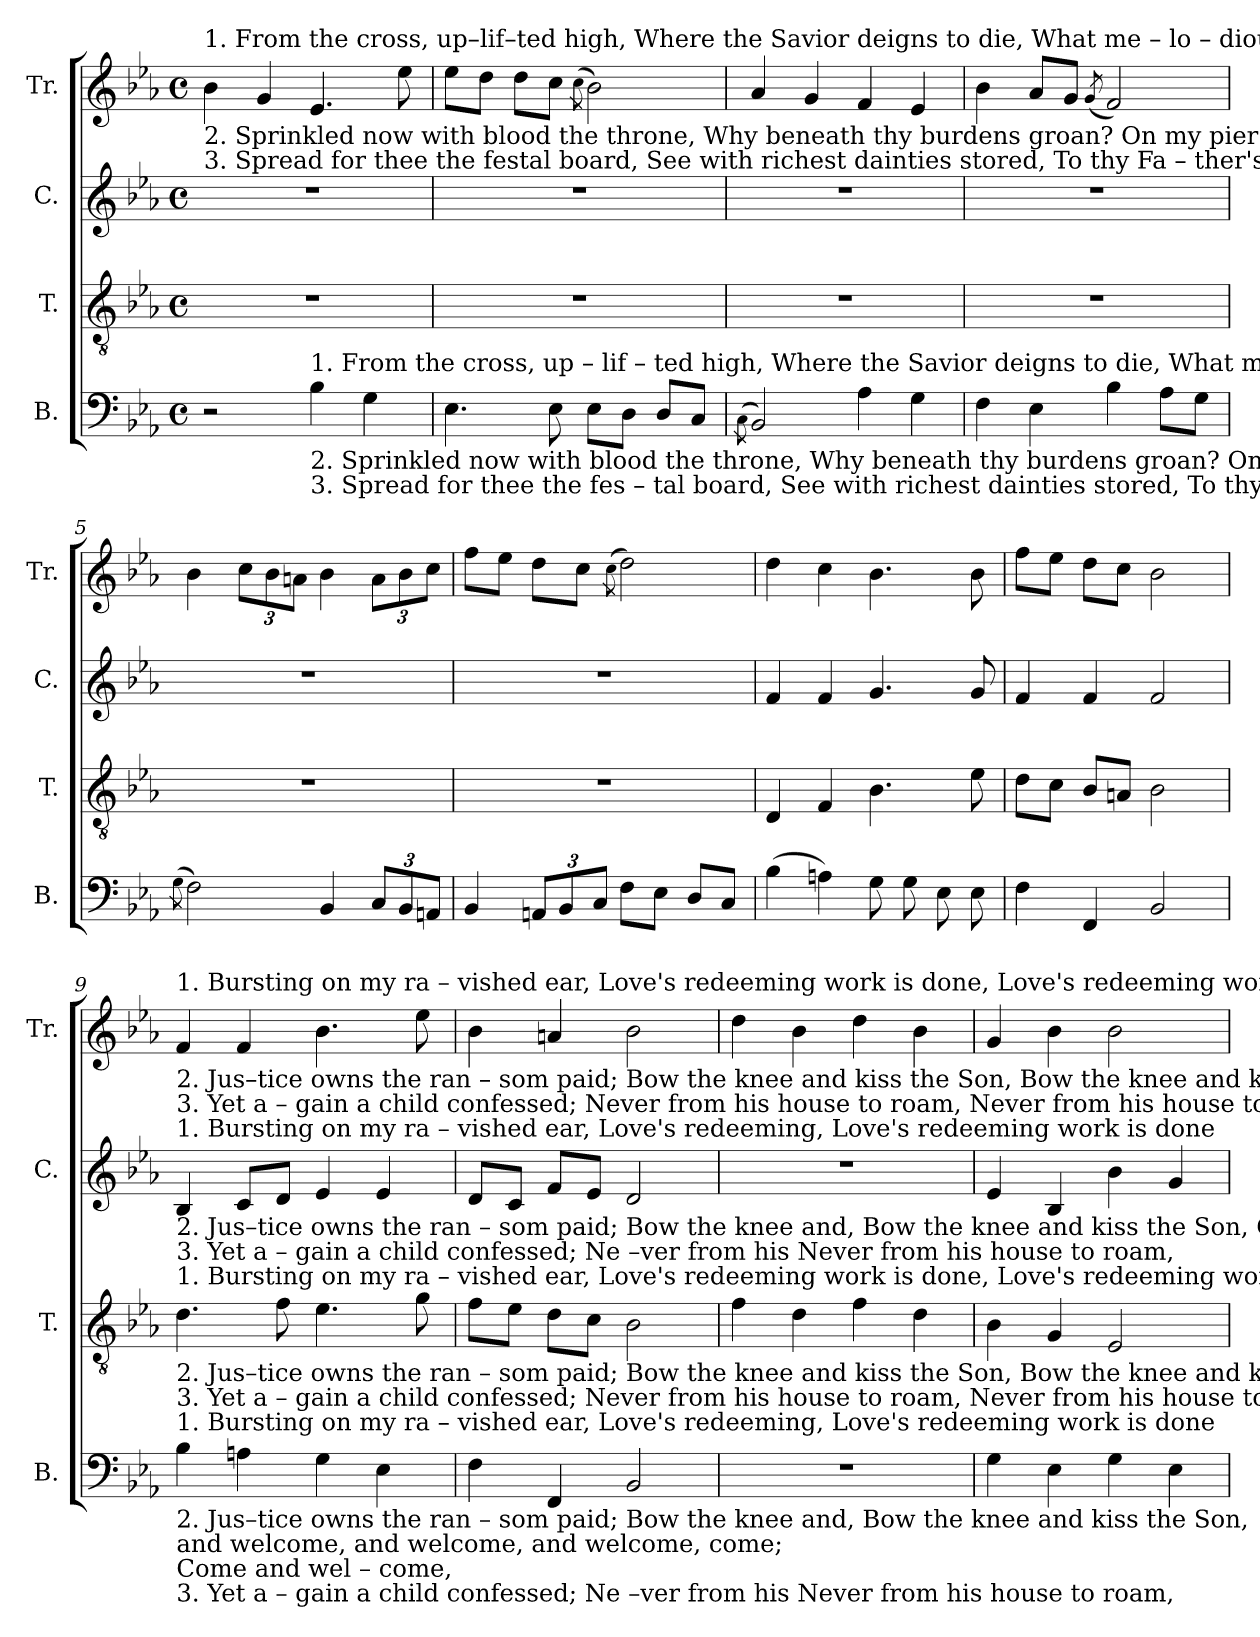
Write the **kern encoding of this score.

**kern	**kern	**kern	**kern
*part4	*part3	*part2	*part1
*staff4	*staff3	*staff2	*staff1
*I"B.	*I"T.	*I"C.	*I"Tr.
*I'B.	*I'T.	*I'C.	*I'Tr.
*clefF4	*clefGv2	*clefG2	*clefG2
*k[b-e-a-]	*k[b-e-a-]	*k[b-e-a-]	*k[b-e-a-]
*M4/4	*M4/4	*M4/4	*M4/4
*met(c)	*met(c)	*met(c)	*met(c)
*MM100	*MM100	*MM100	*MM100
=1	=1	=1	=1
!	!	!	!LO:TX:a:t=1. From the cross,  up–lif–ted  high,                Where the Savior deigns to die,          What  me   –   lo –  dious      sounds    I       hear,                Bursting  on       my     ra – vished  ear,
!	!	!	!LO:TX:b:t=2. Sprinkled now with blood the throne,        Why beneath thy burdens groan?         On     my       pier – ced        bo    –   dy        laid,                Justice   owns    the     ran – som  paid;
!	!	!	!LO:TX:b:t=3. Spread  for  thee  the  festal  board,              See with richest dainties stored,           To    thy     Fa  –  ther's   bo   –   som    pressed,                Yet   a – gain      a       child   confessed;
2r	1r	1r	4b-!\
.	.	.	4g!/
!LO:TX:a:t=1. From  the cross,     up  –  lif  –  ted      high,   Where the Savior   deigns   to   die,                    What   me  –    lo   –  dious    sounds    I        hear,     Bursting on my  ra–vished ear,	!	!	!
!LO:TX:b:t=2. Sprinkled  now     with  blood  the throne,    Why  beneath  thy   burdens  groan?                    On      my       pier   – ced         bo  –   dy        laid,     Justice owns the ransom  paid;	!	!	!
!LO:TX:b:t=3. Spread  for  thee    the    fes  –  tal    board,      See  with  richest  dainties  stored,                      To      thy       Fa   –  ther's      bo – som   pressed,    Yet  again a  child  con–fessed;	!	!	!
4B-!\	.	.	4.e-!/
4G!\	.	.	.
.	.	.	8ee-!\
=2	=2	=2	=2
4.E-!\	1r	1r	8ee-!\L
.	.	.	8dd!\J
.	.	.	8dd!\L
8E-!\	.	.	8cc!\J
.	.	.	(8qcc\
8E-!\L	.	.	2b-!\)
8D!\J	.	.	.
8D!/L	.	.	.
8C!/J	.	.	.
=3	=3	=3	=3
(8qC!\	.	.	.
2BB-!/)	1r	1r	4a-!/
.	.	.	4g!/
4A-!\	.	.	4f!/
4G!\	.	.	4e-!/
=4	=4	=4	=4
4F!\	1r	1r	4b-!\
4E-!\	.	.	8a-!/L
.	.	.	8g!/J
.	.	.	(8qg!/
4B-!\	.	.	2f!/)
8A-!\L	.	.	.
8G!\J	.	.	.
=5	=5	=5	=5
(8qG\	.	.	.
2F!\)	1r	1r	4b-!\
*	*	*	*Xbrackettup
.	.	.	12cc!\L
.	.	.	12b-!\
.	.	.	12an!\J
4BB-!/	.	.	4b-!\
*Xbrackettup	*	*	*
12C!/L	.	.	12a!\L
12BB-!/	.	.	12b-!\
12AAn!/J	.	.	12cc!\J
=6	=6	=6	=6
4BB-!/	1r	1r	8ff!\L
.	.	.	8ee-!\J
12AAn!/L	.	.	8dd!\L
12BB-!/	.	.	.
.	.	.	8cc!\J
12C!/J	.	.	.
.	.	.	(8qcc!\
8F!\L	.	.	2dd!\)
8E-!\J	.	.	.
8D!/L	.	.	.
8C!/J	.	.	.
=7	=7	=7	=7
(4B-!\	4D!/	4f!/	4dd!\
4An!\)	4F!/	4f!/	4cc!\
8G!\	4.B-!\	4.g!/	4.b-!\
8G!\	.	.	.
8E-!\	.	.	.
8E-!\	8e-!\	8g!/	8b-!\
=8	=8	=8	=8
4F!\	8d!\L	4f!/	8ff!\L
.	8c!\J	.	8ee-!\J
4FF!/	8B-!/L	4f!/	8dd!\L
.	8An!/J	.	8cc!\J
2BB-!/	2B-!\	2f!/	2b-!\
=9	=9	=9	=9
!	!	!	!LO:TX:a:t=1. Bursting   on   my     ra – vished  ear,    Love's redeeming work is done,     Love's redeeming work is done
!	!	!	!LO:TX:b:t=2. Jus–tice  owns the   ran – som  paid;    Bow the knee and kiss the Son,      Bow the knee and kiss the Son,   Come,              come,                come,           come,  Come  and  wel – come,
!	!	!	!LO:TX:b:t=3. Yet   a – gain     a      child  confessed;    Never from his house to roam,       Never from his house to roam,
!	!	!LO:TX:a:t=1. Bursting   on   my     ra – vished  ear,                                 Love's redeeming, Love's redeeming work is done	!
!	!	!LO:TX:b:t=2. Jus–tice  owns the   ran – som  paid;                                Bow the knee and,  Bow the knee and kiss the Son,   Come,               come,               come.         come,  Come  and  wel – come,	!
!	!	!LO:TX:b:t=3. Yet   a – gain     a      child  confessed;                                Ne –ver  from  his   Never from his house to roam,	!
!	!LO:TX:a:t=1. Bursting   on   my     ra – vished  ear,    Love's redeeming work is done,     Love's redeeming work is done	!	!
!	!LO:TX:b:t=2. Jus–tice  owns the   ran – som  paid;    Bow the knee and kiss the Son,      Bow the knee and kiss the Son,   Come,              come,                come,           come,  Come  and  wel – come,	!	!
!	!LO:TX:b:t=3. Yet   a – gain     a      child  confessed;    Never from his house to roam,       Never from his house to roam,	!	!
!LO:TX:a:t=1. Bursting   on   my     ra – vished  ear,                                 Love's redeeming, Love's redeeming work is done	!	!	!
!LO:TX:b:t=2. Jus–tice  owns the   ran – som  paid;                                Bow the knee and,  Bow the knee and kiss the Son,	!	!	!
!LO:TX:b:t=and welcome, and welcome, and welcome, come;	!	!	!
!LO:TX:b:t=Come  and  wel – come,	!	!	!
!LO:TX:b:t=3. Yet   a – gain     a      child  confessed;                                Ne –ver  from  his   Never from his house to roam,	!	!	!
4B-!\	4.d!\	4B-!/	4f!/
4An!\	.	8c!/L	4f!/
.	8f!\	8d!/J	.
4G!\	4.e-!\	4e-!/	4.b-!\
4E-!\	.	4e-!/	.
.	8g!\	.	8ee-!\
=10	=10	=10	=10
4F!\	8f!\L	8d!/L	4b-!\
.	8e-!\J	8c!/J	.
4FF!/	8d!\L	8f!/L	4an!/
.	8c!\J	8e-!/J	.
2BB-!/	2B-!\	2d!/	2b-!\
=11	=11	=11	=11
1r	4f!\	1r	4dd!\
.	4d!\	.	4b-!\
.	4f!\	.	4dd!\
.	4d!\	.	4b-!\
=12	=12	=12	=12
4G!\	4B-!\	4e-!/	4g!/
4E-!\	4G!/	4B-!/	4b-!\
4G!\	2E-!/	4b-!\	2b-!\
4E-!\	.	4g!/	.
=	=	=	=
*-	*-	*-	*-
